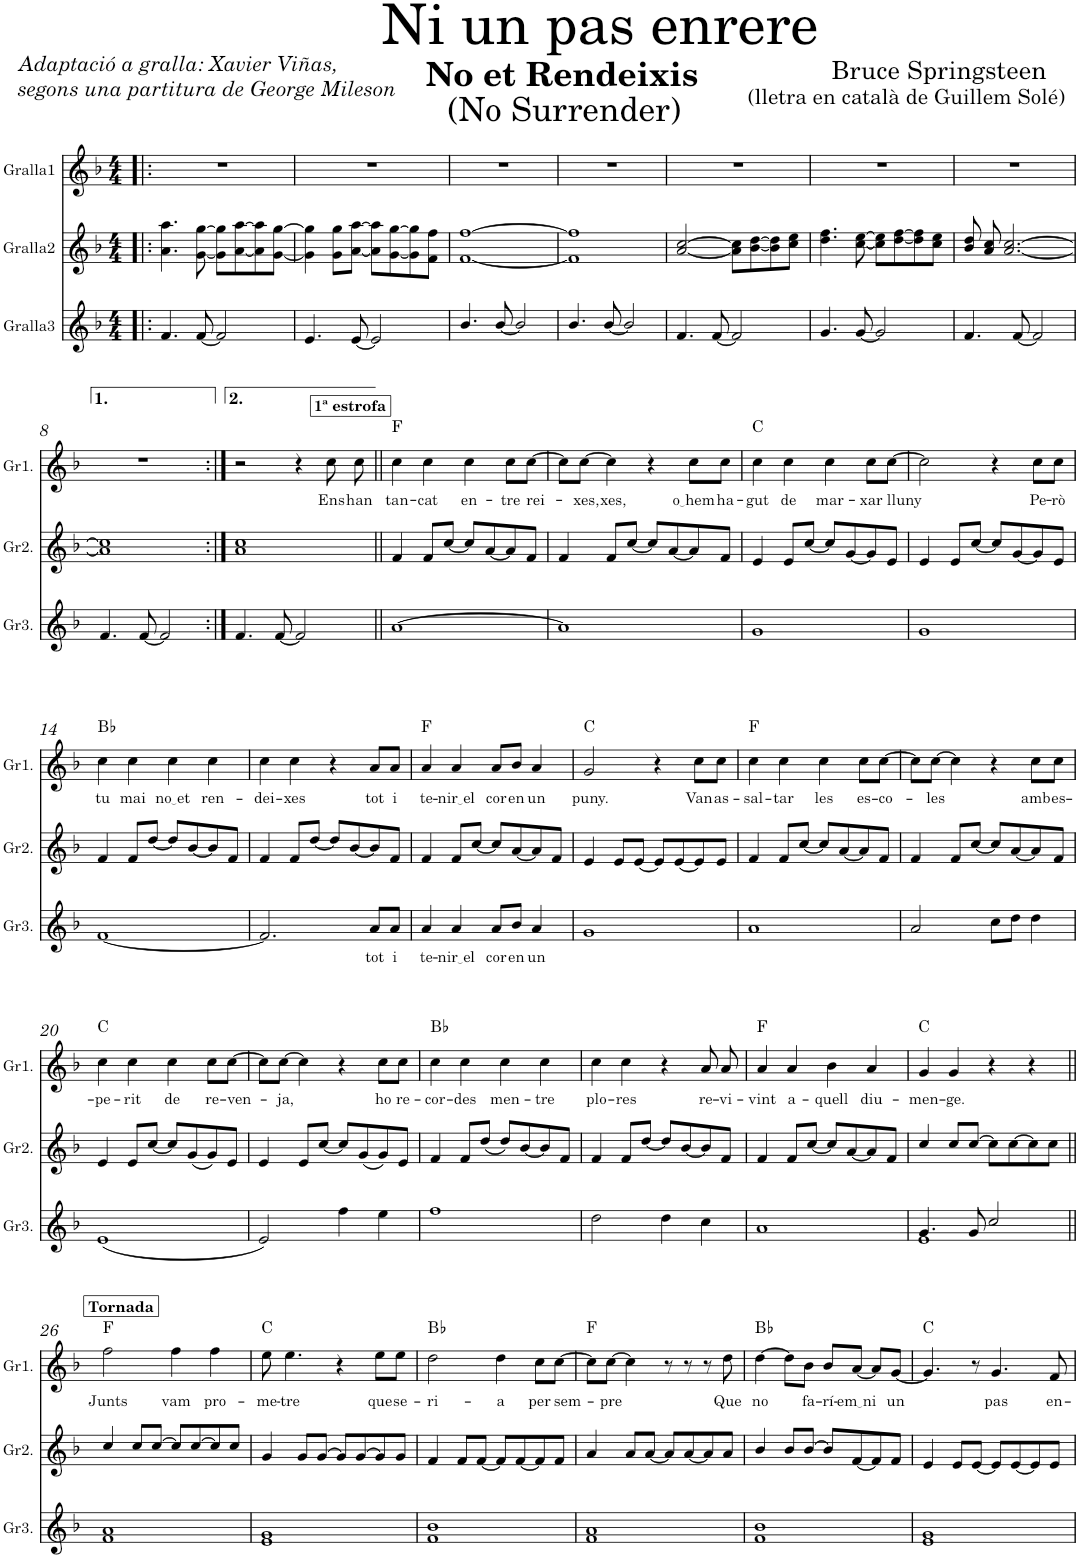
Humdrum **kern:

**kern	**text	**kern	**kern	**text	**harte
*part3	*part3	*part2	*part1	*part1	*part1
*staff3	*staff3	*staff2	*staff1	*staff1	*
*I"Gralla3	*	*I"Gralla2	*I"Gralla1	*	*
*I'Gr3.	*	*I'Gr2.	*I'Gr1.	*	*
*clefG2	*	*clefG2	*clefG2	*	*
*k[b-]	*	*k[b-]	*k[b-]	*	*
*M4/4	*	*M4/4	*M4/4	*	*
=1!|:	=1!|:	=1!|:	=1!|:	=1!|:	=1!|:
4.f/	.	4.a\ 4.aa\	1r	.	.
[<8f/	.	[8g\ [8gg\	.	.	.
2f/]	.	8g\] 8gg\]L	.	.	.
.	.	[8a\ [8aa\	.	.	.
.	.	8a\] 8aa\]	.	.	.
.	.	[8g\ [8gg\J	.	.	.
=2	=2	=2	=2	=2	=2
4.e/	.	4g\] 4gg\]	1r	.	.
.	.	8g\ 8gg\L	.	.	.
[<8e/	.	[8a\ [8aa\J	.	.	.
2e/]	.	8a\] 8aa\]L	.	.	.
.	.	[8g\ [8gg\	.	.	.
.	.	8g\] 8gg\]	.	.	.
.	.	8f\ 8ff\J	.	.	.
=3	=3	=3	=3	=3	=3
4.b-/	.	[1f [1ff	1r	.	.
[<8b-/	.	.	.	.	.
2b-/]	.	.	.	.	.
=4	=4	=4	=4	=4	=4
4.b-/	.	1f] 1ff]	1r	.	.
[<8b-/	.	.	.	.	.
2b-/]	.	.	.	.	.
=5	=5	=5	=5	=5	=5
4.f/	.	[2a/ [2cc/	1r	.	.
[<8f/	.	.	.	.	.
2f/]	.	8a\] 8cc\]L	.	.	.
.	.	[8b-\ [8dd\	.	.	.
.	.	8b-\] 8dd\]	.	.	.
.	.	8cc\ 8ee\J	.	.	.
=6	=6	=6	=6	=6	=6
4.g/	.	4.dd\ 4.ff\	1r	.	.
[<8g/	.	[8cc\ [8ee\	.	.	.
2g/]	.	8cc\] 8ee\]L	.	.	.
.	.	[8dd\ [8ff\	.	.	.
.	.	8dd\] 8ff\]	.	.	.
.	.	8cc\ 8ee\J	.	.	.
=7	=7	=7	=7	=7	=7
4.f/	.	8b-/ 8dd/	1r	.	.
.	.	8a/ 8cc/	.	.	.
.	.	[2.a/ [2.cc/	.	.	.
[<8f/	.	.	.	.	.
2f/]	.	.	.	.	.
!!LO:LB:g=z
=8	=8	=8	=8	=8	=8
4.f/	.	1a] 1cc]	1r	.	.
[<8f/	.	.	.	.	.
2f/]	.	.	.	.	.
=9:|!	=9:|!	=9:|!	=9:|!	=9:|!	=9:|!
4.f/	.	1a 1cc	2r	.	.
[<8f/	.	.	.	.	.
2f/]	.	.	4r	.	.
!	!	!	!LO:TX:a:B:t=1ª estrofa	!	!
!	!	!	!	!LO:LY:b	!
.	.	.	8cc\	Ens	.
!	!	!	!	!LO:LY:b	!
.	.	.	8cc\	han	.
=10||	=10||	=10||	=10||	=10||	=10||
!	!	!	!	!LO:LY:b	!
[>1a	.	4f/	4cc\	tan-	F:maj
!	!	!	!	!LO:LY:b	!
.	.	8f/L	4cc\	-cat	.
.	.	[<8cc/J	.	.	.
!	!	!	!	!LO:LY:b	!
.	.	8cc/L]	4cc\	en-	.
.	.	[<8a/	.	.	.
!	!	!	!	!LO:LY:b	!
.	.	8a/]	8cc\L	-tre	.
!	!	!	!	!LO:LY:b	!
.	.	8f/J	[8cc\J	rei-	.
=11	=11	=11	=11	=11	=11
1a]	.	4f/	8cc\L]	.	.
!	!	!	!	!LO:LY:b	!
.	.	.	[8cc\J	-xes,	.
!	!	!	!	!LO:LY:b	!
.	.	8f/L	4cc\]	-xes,	.
.	.	[<8cc/J	.	.	.
.	.	8cc/L]	4r	.	.
.	.	[<8a/	.	.	.
!	!	!	!	!LO:LY:b	!
.	.	8a/]	8cc\L	o hem	.
!	!	!	!	!LO:LY:b	!
.	.	8f/J	8cc\J	ha-	.
=12	=12	=12	=12	=12	=12
!	!	!	!	!LO:LY:b	!
1g	.	4e/	4cc\	-gut	C:maj
!	!	!	!	!LO:LY:b	!
.	.	8e/L	4cc\	de	.
.	.	[<8cc/J	.	.	.
!	!	!	!	!LO:LY:b	!
.	.	8cc/L]	4cc\	mar-	.
.	.	[<8g/	.	.	.
!	!	!	!	!LO:LY:b	!
.	.	8g/]	8cc\L	-xar	.
!	!	!	!	!LO:LY:b	!
.	.	8e/J	[8cc\J	lluny	.
=13	=13	=13	=13	=13	=13
1g	.	4e/	2cc\]	.	.
.	.	8e/L	.	.	.
.	.	[<8cc/J	.	.	.
.	.	8cc/L]	4r	.	.
.	.	[8g/	.	.	.
!	!	!	!	!LO:LY:b	!
.	.	8g/]	8cc\L	Pe-	.
!	!	!	!	!LO:LY:b	!
.	.	8e/J	8cc\J	-rò	.
!!LO:LB:g=z
=14	=14	=14	=14	=14	=14
!	!	!	!	!LO:LY:b	!
[<1f	.	4f/	4cc\	tu	Bb:maj
!	!	!	!	!LO:LY:b	!
.	.	8f/L	4cc\	mai	.
.	.	[<8dd/J	.	.	.
!	!	!	!	!LO:LY:b	!
.	.	8dd/L]	4cc\	no et	.
.	.	[<8b-/	.	.	.
!	!	!	!	!LO:LY:b	!
.	.	8b-/]	4cc\	ren-	.
.	.	8f/J	.	.	.
=15	=15	=15	=15	=15	=15
!	!	!	!	!LO:LY:b	!
2.f/]	.	4f/	4cc\	-dei-	.
!	!	!	!	!LO:LY:b	!
.	.	8f/L	4cc\	-xes	.
.	.	[<8dd/J	.	.	.
.	.	8dd/L]	4r	.	.
.	.	[<8b-/	.	.	.
!	!LO:LY:b	!	!	!LO:LY:b	!
8a/L	tot	8b-/]	8a/L	tot	.
!	!LO:LY:b	!	!	!LO:LY:b	!
8a/J	i	8f/J	8a/J	i	.
=16	=16	=16	=16	=16	=16
!	!LO:LY:b	!	!	!LO:LY:b	!
4a/	te-	4f/	4a/	te-	F:maj
!	!LO:LY:b	!	!	!LO:LY:b	!
4a/	nir el	8f/L	4a/	nir el	.
.	.	[<8cc/J	.	.	.
!	!LO:LY:b	!	!	!LO:LY:b	!
8a/L	cor	8cc/L]	8a/L	cor	.
!	!LO:LY:b	!	!	!LO:LY:b	!
8b-/J	en	[<8a/	8b-/J	en	.
!	!LO:LY:b	!	!	!LO:LY:b	!
4a/	un	8a/]	4a/	un	.
.	.	8f/J	.	.	.
=17	=17	=17	=17	=17	=17
!	!	!	!	!LO:LY:b	!
1g	.	4e/	2g/	puny.	C:maj
.	.	8e/L	.	.	.
.	.	[<8e/J	.	.	.
.	.	8e/L]	4r	.	.
.	.	[<8e/	.	.	.
!	!	!	!	!LO:LY:b	!
.	.	8e/]	8cc\L	-Van	.
!	!	!	!	!LO:LY:b	!
.	.	8e/J	8cc\J	as-	.
=18	=18	=18	=18	=18	=18
!	!	!	!	!LO:LY:b	!
1a	.	4f/	4cc\	-sal-	F:maj
!	!	!	!	!LO:LY:b	!
.	.	8f/L	4cc\	-tar	.
.	.	[<8cc/J	.	.	.
!	!	!	!	!LO:LY:b	!
.	.	8cc/L]	4cc\	les	.
.	.	[<8a/	.	.	.
!	!	!	!	!LO:LY:b	!
.	.	8a/]	8cc\L	es-	.
!	!	!	!	!LO:LY:b	!
.	.	8f/J	[8cc\J	-co-	.
=19	=19	=19	=19	=19	=19
2a/	.	4f/	8cc\L]	.	.
!	!	!	!	!LO:LY:b	!
.	.	.	[8cc\J	-les	.
.	.	8f/L	4cc\]	.	.
.	.	[<8cc/J	.	.	.
8cc\L	.	8cc/L]	4r	.	.
8dd\J	.	[<8a/	.	.	.
!	!	!	!	!LO:LY:b	!
4dd\	.	8a/]	8cc\L	amb	.
!	!	!	!	!LO:LY:b	!
.	.	8f/J	8cc\J	es-	.
!!LO:LB:g=z
=20	=20	=20	=20	=20	=20
!	!	!	!	!LO:LY:b	!
(<1e	.	4e/	4cc\	-pe-	C:maj
!	!	!	!	!LO:LY:b	!
.	.	8e/L	4cc\	-rit	.
.	.	[<8cc/J	.	.	.
!	!	!	!	!LO:LY:b	!
.	.	8cc/L]	4cc\	de	.
.	.	(8g/	.	.	.
!	!	!	!	!LO:LY:b	!
.	.	8g/)	8cc\L	re-	.
!	!	!	!	!LO:LY:b	!
.	.	8e/J	[8cc\J	-ven-	.
=21	=21	=21	=21	=21	=21
2e/)	.	4e/	8cc\L]	.	.
!	!	!	!	!LO:LY:b	!
.	.	.	[8cc\J	-ja,	.
.	.	8e/L	4cc\]	.	.
.	.	[<8cc/J	.	.	.
4ff\	.	8cc/L]	4r	.	.
.	.	(8g/	.	.	.
!	!	!	!	!LO:LY:b	!
4ee\	.	8g/)	8cc\L	ho	.
!	!	!	!	!LO:LY:b	!
.	.	8e/J	8cc\J	re-	.
=22	=22	=22	=22	=22	=22
!	!	!	!	!LO:LY:b	!
1ff	.	4f/	4cc\	-cor-	Bb:maj
!	!	!	!	!LO:LY:b	!
.	.	8f/L	4cc\	-des	.
.	.	(8dd/J	.	.	.
!	!	!	!	!LO:LY:b	!
.	.	8dd/L)	4cc\	men-	.
.	.	[<8b-/	.	.	.
!	!	!	!	!LO:LY:b	!
.	.	8b-/]	4cc\	-tre	.
.	.	8f/J	.	.	.
=23	=23	=23	=23	=23	=23
!	!	!	!	!LO:LY:b	!
2dd\	.	4f/	4cc\	plo-	.
!	!	!	!	!LO:LY:b	!
.	.	8f/L	4cc\	-res	.
.	.	[<8dd/J	.	.	.
4dd\	.	8dd/L]	4r	.	.
.	.	[<8b-/	.	.	.
!	!	!	!	!LO:LY:b	!
4cc\	.	8b-/]	8a/	re-	.
!	!	!	!	!LO:LY:b	!
.	.	8f/J	8a/	-vi-	.
=24	=24	=24	=24	=24	=24
!	!	!	!	!LO:LY:b	!
1a	.	4f/	4a/	-vint	F:maj
!	!	!	!	!LO:LY:b	!
.	.	8f/L	4a/	a-	.
.	.	[<8cc/J	.	.	.
!	!	!	!	!LO:LY:b	!
.	.	8cc/L]	4b-\	-quell	.
.	.	[<8a/	.	.	.
!	!	!	!	!LO:LY:b	!
.	.	8a/]	4a/	diu-	.
.	.	8f/J	.	.	.
=25	=25	=25	=25	=25	=25
*^	*	*	*	*	*
!	!	!	!	!	!LO:LY:b	!
4.g/	1e	.	4cc/	4g/	-men-	C:maj
!	!	!	!	!	!LO:LY:b	!
.	.	.	8cc/L	4g/	-ge.	.
8g/	.	.	[8cc/J	.	.	.
2cc/	.	.	8cc\L]	4r	.	.
.	.	.	[8cc\	.	.	.
.	.	.	8cc\]	4r	.	.
.	.	.	8cc\J	.	.	.
*v	*v	*	*	*	*	*
!!LO:LB:g=z
=26||	=26||	=26||	=26||	=26||	=26||
!	!	!	!LO:TX:a:B:t=Tornada	!	!
!	!	!	!	!LO:LY:b	!
1f 1a	.	4cc/	2ff\	Junts	F:maj
.	.	8cc/L	.	.	.
.	.	[>8cc/J	.	.	.
!	!	!	!	!LO:LY:b	!
.	.	8cc/L]	4ff\	vam	.
.	.	[>8cc/	.	.	.
!	!	!	!	!LO:LY:b	!
.	.	8cc/]	4ff\	pro-	.
.	.	8cc/J	.	.	.
=27	=27	=27	=27	=27	=27
!	!	!	!	!LO:LY:b	!
1e 1g	.	4g/	8ee\	-me-	C:maj
!	!	!	!	!LO:LY:b	!
.	.	.	4.ee\	-tre	.
.	.	8g/L	.	.	.
.	.	[>8g/J	.	.	.
.	.	8g/L]	4r	.	.
.	.	[>8g/	.	.	.
!	!	!	!	!LO:LY:b	!
.	.	8g/]	8ee\L	que	.
!	!	!	!	!LO:LY:b	!
.	.	8g/J	8ee\J	se-	.
=28	=28	=28	=28	=28	=28
!	!	!	!	!LO:LY:b	!
1f 1b-	.	4f/	2dd\	-ri-	Bb:maj
.	.	8f/L	.	.	.
.	.	[<8f/J	.	.	.
!	!	!	!	!LO:LY:b	!
.	.	8f/L]	4dd\	a	.
.	.	[<8f/	.	.	.
!	!	!	!	!LO:LY:b	!
.	.	8f/]	8cc\L	per	.
!	!	!	!	!LO:LY:b	!
.	.	8f/J	[>8cc\J	sem-	.
=29	=29	=29	=29	=29	=29
1f 1a	.	4a/	8cc\L]	.	F:maj
!	!	!	!	!LO:LY:b	!
.	.	.	[>8cc\J	-pre	.
.	.	8a/L	4cc\]	.	.
.	.	[<8a/J	.	.	.
.	.	8a/L]	8r	.	.
.	.	[<8a/	8r	.	.
.	.	8a/]	8r	.	.
!	!	!	!	!LO:LY:b	!
.	.	8a/J	8dd\	Que	.
=30	=30	=30	=30	=30	=30
!	!	!	!	!LO:LY:b	!
1f 1b-	.	4b-/	[>4dd\	no	Bb:maj
.	.	8b-/L	8dd\L]	.	.
!	!	!	!	!LO:LY:b	!
.	.	[>8b-/J	8b-\J	fa-	.
!	!	!	!	!LO:LY:b	!
.	.	8b-/L]	8b-/L	rí-	.
!	!	!	!	!LO:LY:b	!
.	.	[<8f/	[<8a/J	em ni	.
.	.	8f/]	8a/L]	.	.
!	!	!	!	!LO:LY:b	!
.	.	8f/J	[<8g/J	un	.
=31	=31	=31	=31	=31	=31
1e 1g	.	4e/	4.g/]	.	C:maj
.	.	8e/L	.	.	.
.	.	[<8e/J	8r	.	.
!	!	!	!	!LO:LY:b	!
.	.	8e/L]	4.g/	pas	.
.	.	[<8e/	.	.	.
.	.	8e/]	.	.	.
!	!	!	!	!LO:LY:b	!
.	.	8e/J	8f/	en-	.
=	=	=	=	=	=
*-	*-	*-	*-	*-	*-
